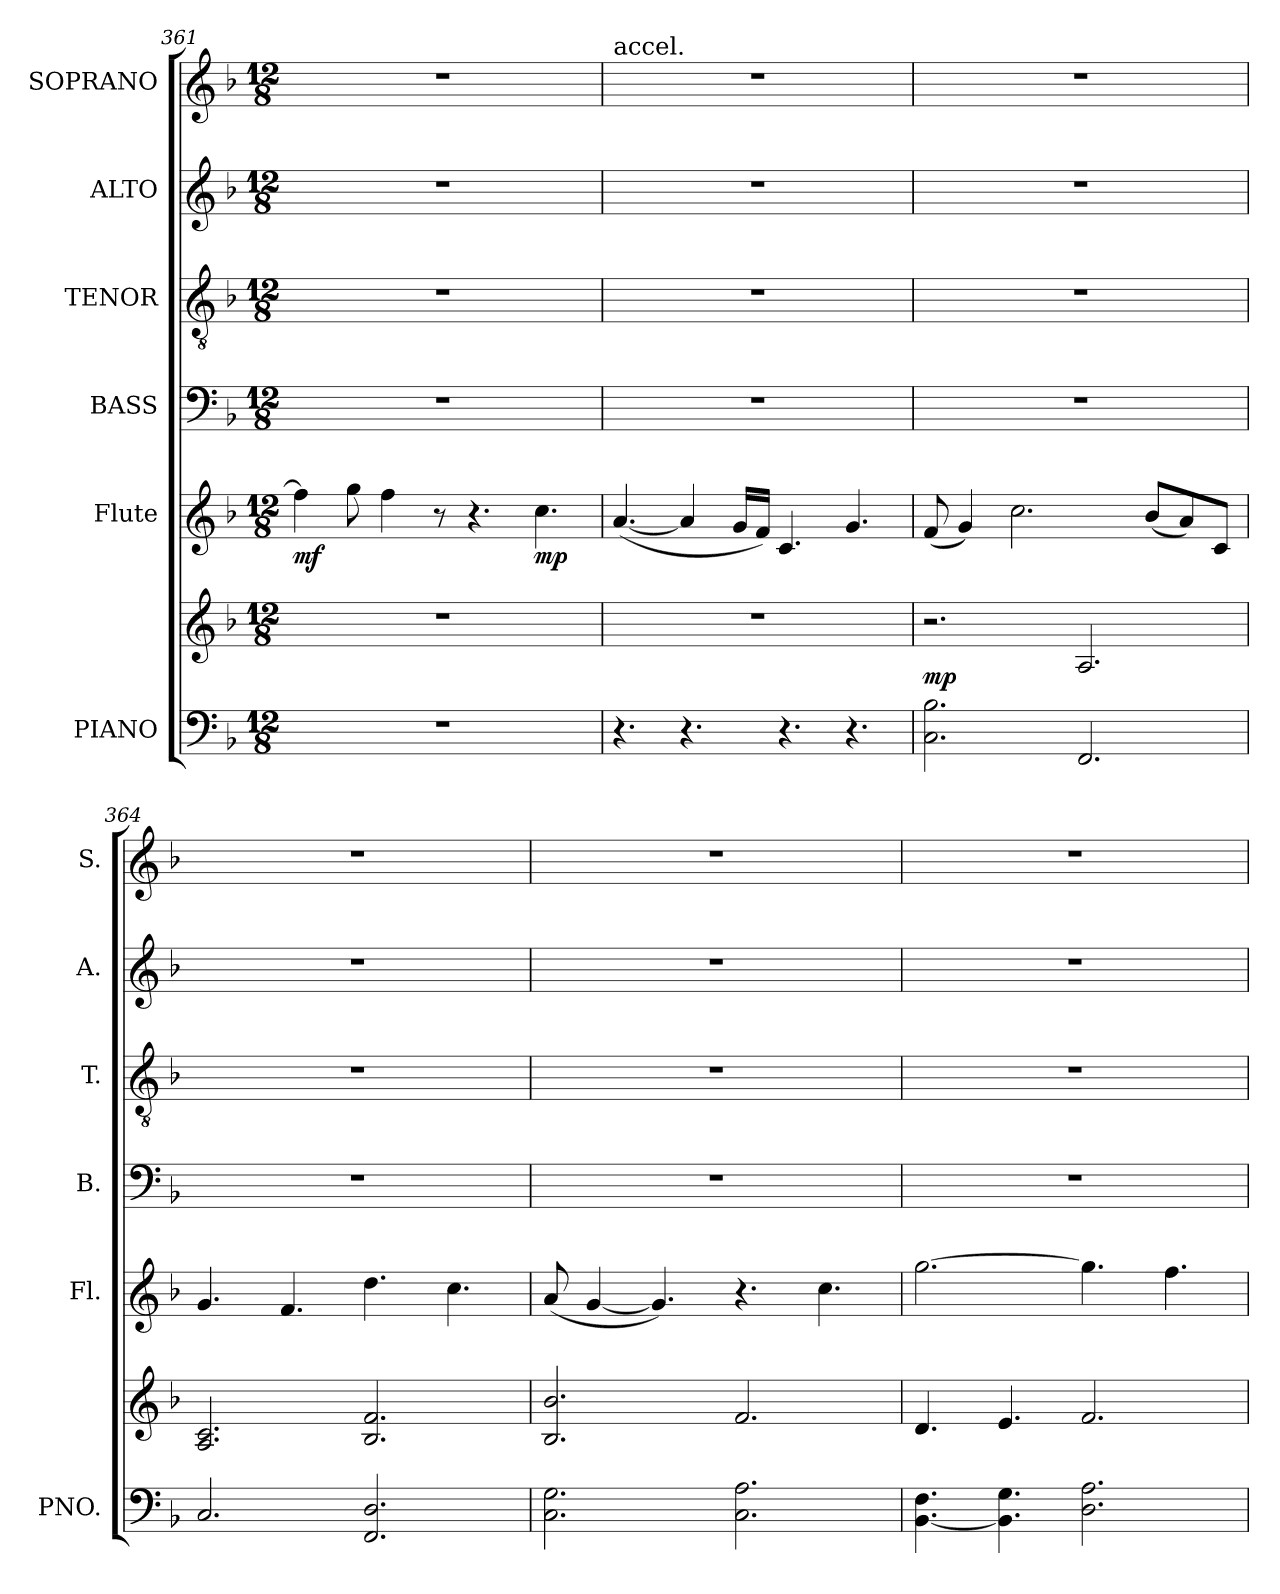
**kern	**kern	**dynam	**kern	**dynam	**kern	**kern	**kern	**kern
*part6	*part6	*part6	*part5	*part5	*part4	*part3	*part2	*part1
*staff7	*staff6	*staff6/7	*staff5	*staff5	*staff4	*staff3	*staff2	*staff1
*I"PIANO	*	*	*I"Flute	*	*I"BASS	*I"TENOR	*I"ALTO	*I"SOPRANO
*I'PNO.	*	*	*I'Fl.	*	*I'B.	*I'T.	*I'A.	*I'S.
*clefF4	*clefG2	*	*clefG2	*	*clefF4	*clefGv2	*clefG2	*clefG2
*	*	*	*	*	*	*ITrd7c12	*	*
*k[b-]	*k[b-]	*	*k[b-]	*	*k[b-]	*k[b-]	*k[b-]	*k[b-]
*F:	*F:	*	*F:	*	*F:	*F:	*F:	*F:
*M12/8	*M12/8	*	*M12/8	*	*M12/8	*M12/8	*M12/8	*M12/8
=361	=361	=361	=361	=361	=361	=361	=361	=361
!LO:N:vis=1	!LO:N:vis=1	!	!	!	!LO:N:vis=1	!LO:N:vis=1	!LO:N:vis=1	!LO:N:vis=1
1.r	1.r	.	4ffi\]	mf	1.r	1.r	1.r	1.r
.	.	.	8ggi\	.	.	.	.	.
.	.	.	4ffi\	.	.	.	.	.
.	.	.	8r	.	.	.	.	.
.	.	.	4.r	.	.	.	.	.
.	.	.	4.cci\	mp	.	.	.	.
=362	=362	=362	=362	=362	=362	=362	=362	=362
!	!	!	!	!	!	!	!	!LO:TX:t=accel.
!	!LO:N:vis=1	!	!	!	!LO:N:vis=1	!LO:N:vis=1	!LO:N:vis=1	!LO:N:vis=1
4.r	1.r	.	([<4.ai/	.	1.r	1.r	1.r	1.r
4.r	.	.	4ai/]	.	.	.	.	.
.	.	.	16gi/LL	.	.	.	.	.
.	.	.	16fi/JJ)	.	.	.	.	.
4.r	.	.	4.ci/	.	.	.	.	.
4.r	.	.	4.gi/	.	.	.	.	.
!!LO:PB:g=z
=363	=363	=363	=363	=363	=363	=363	=363	=363
!	!	!	!	!	!LO:N:vis=1	!LO:N:vis=1	!LO:N:vis=1	!LO:N:vis=1
2.Ci\ 2.B-i	2.r	mp	(8fi/	.	1.r	1.r	1.r	1.r
.	.	.	4gi/)	.	.	.	.	.
.	.	.	2.cci\	.	.	.	.	.
2.FFi/	2.Ai/	.	.	.	.	.	.	.
.	.	.	(8b-i/L	.	.	.	.	.
.	.	.	8ai/)	.	.	.	.	.
.	.	.	8ci/J	.	.	.	.	.
=364	=364	=364	=364	=364	=364	=364	=364	=364
!	!	!	!	!	!LO:N:vis=1	!LO:N:vis=1	!LO:N:vis=1	!LO:N:vis=1
2.Ci/	2.Ai/ 2.ci	.	4.gi/	.	1.r	1.r	1.r	1.r
.	.	.	4.fi/	.	.	.	.	.
2.FFi/ 2.Di	2.B-i/ 2.fi	.	4.ddi\	.	.	.	.	.
.	.	.	4.cci\	.	.	.	.	.
=365	=365	=365	=365	=365	=365	=365	=365	=365
!	!	!	!	!	!LO:N:vis=1	!LO:N:vis=1	!LO:N:vis=1	!LO:N:vis=1
2.Ci\ 2.Gi	2.B-i/ 2.b-i	.	(8ai/	.	1.r	1.r	1.r	1.r
.	.	.	[<4gi/	.	.	.	.	.
.	.	.	4.gi/])	.	.	.	.	.
2.Ci\ 2.Ai	2.fi/	.	4.r	.	.	.	.	.
.	.	.	4.cci\	.	.	.	.	.
=366	=366	=366	=366	=366	=366	=366	=366	=366
!	!	!	!	!	!LO:N:vis=1	!LO:N:vis=1	!LO:N:vis=1	!LO:N:vis=1
[<4.BB-i\ 4.Fi	4.di/	.	[>2.ggi\	.	1.r	1.r	1.r	1.r
4.BB-i\] 4.Gi	4.ei/	.	.	.	.	.	.	.
2.Di\ 2.Ai	2.fi/	.	4.ggi\]	.	.	.	.	.
.	.	.	4.ffi\	.	.	.	.	.
=	=	=	=	=	=	=	=	=
*-	*-	*-	*-	*-	*-	*-	*-	*-
